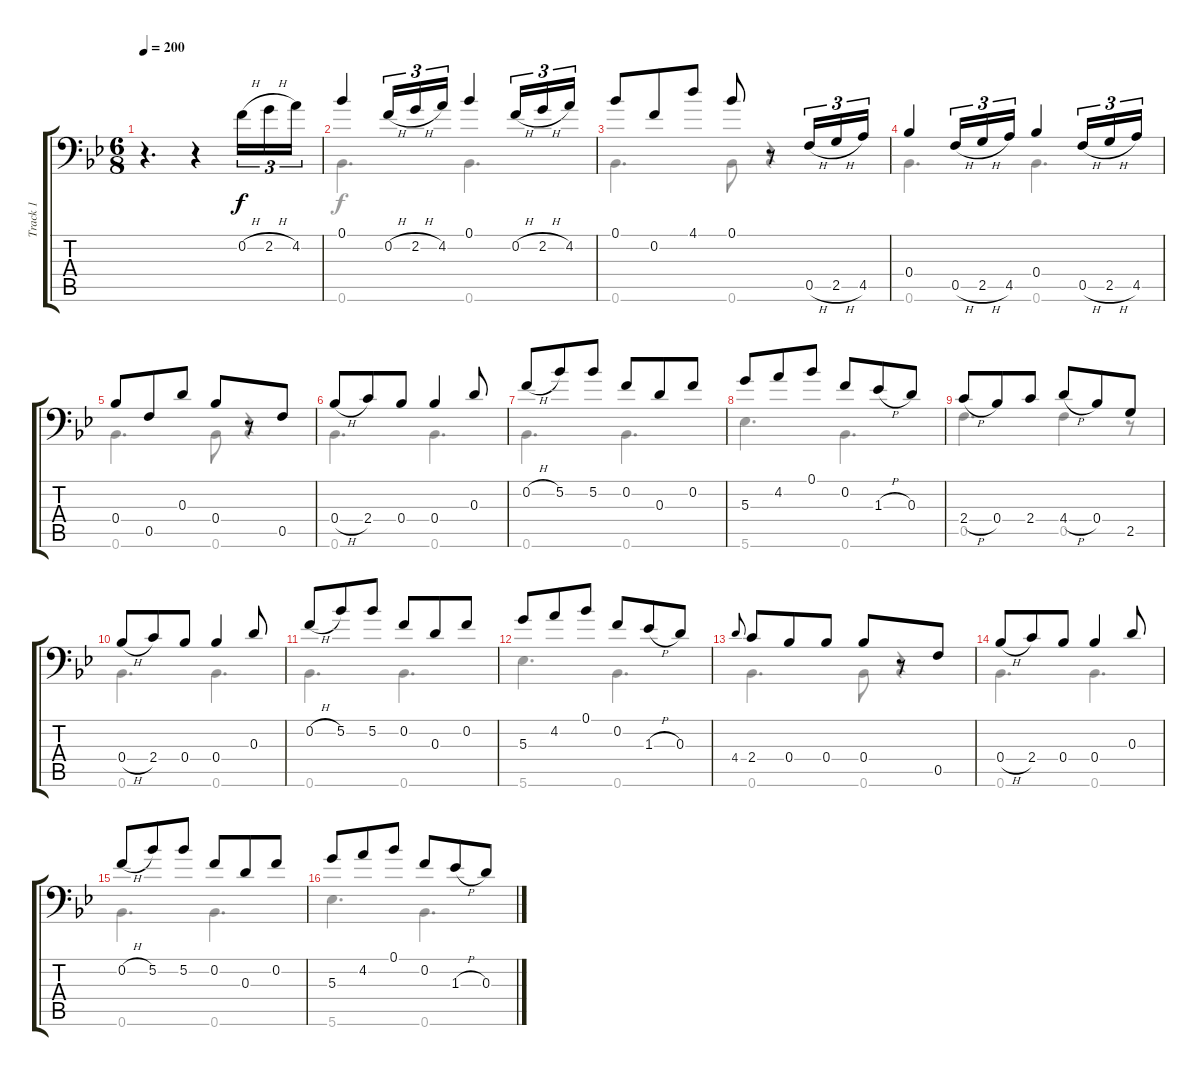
\track ("Track 1" "Track 1") {instrument acousticguitarsteel}
\staff {score tabs}
\tuning (Bb3 F3 D3 Bb2 F2 Bb1) {hide}
\voice
\ts (6 8)
\tempo 200
\clef f4
\ks bb
r.4{d dy f instrument acousticguitarsteel} r.4 0.2{h}.16{tu (3 2)} 2.2{h}.16{tu (3 2)} 4.2.16{tu (3 2)} |
0.1.4 0.2{h}.16{tu (3 2)} 2.2{h}.16{tu (3 2)} 4.2.16{tu (3 2)} 0.1.4 0.2{h}.16{tu (3 2)} 2.2{h}.16{tu (3 2)} 4.2.16{tu (3 2)} |
0.1.8 0.2.8 4.1.8 0.1.8 r.8 0.5{h}.16{tu (3 2)} 2.5{h}.16{tu (3 2)} 4.5.16{tu (3 2)} |
0.4.4 0.5{h}.16{tu (3 2)} 2.5{h}.16{tu (3 2)} 4.5.16{tu (3 2)} 0.4.4 0.5{h}.16{tu (3 2)} 2.5{h}.16{tu (3 2)} 4.5.16{tu (3 2)} |
0.4.8 0.5.8 0.3.8 0.4.8 r.8 0.5.8 |
0.4{h}.8 2.4.8 0.4.8 0.4.4 0.3.8 |
0.2{h}.8 5.2.8 5.2.8 0.2.8 0.3.8 0.2.8 |
5.3.8 4.2.8 0.1.8 0.2.8 1.3{h}.8 0.3.8 |
2.4{h}.8 0.4.8 2.4.8 4.4{h}.8 0.4.8 2.5.8 |
0.4{h}.8 2.4.8 0.4.8 0.4.4 0.3.8 |
0.2{h}.8 5.2.8 5.2.8 0.2.8 0.3.8 0.2.8 |
5.3.8 4.2.8 0.1.8 0.2.8 1.3{h}.8 0.3.8 |
4.4.8{gr onbeat} 2.4.8 0.4.8 0.4.8 0.4.8 r.8 0.5.8 |
0.4{h}.8 2.4.8 0.4.8 0.4.4 0.3.8 |
0.2{h}.8 5.2.8 5.2.8 0.2.8 0.3.8 0.2.8 |
5.3.8 4.2.8 0.1.8 0.2.8 1.3{h}.8 0.3.8
\voice
\clef f4
\ottava regular
\simile none
\ks bb
|
0.6.4{d} 0.6.4{d} |
0.6.4{d} 0.6.8 r.4 |
0.6.4{d} 0.6.4{d} |
0.6.4{d} 0.6.8 r.4 |
0.6.4{d} 0.6.4{d} |
0.6.4{d} 0.6.4{d} |
5.6.4{d} 0.6.4{d} |
0.5.4{d} 0.5.4 r.8 |
0.6.4{d} 0.6.4{d} |
0.6.4{d} 0.6.4{d} |
5.6.4{d} 0.6.4{d} |
0.6.4{d} 0.6.8 r.4 |
0.6.4{d} 0.6.4{d} |
0.6.4{d} 0.6.4{d} |
5.6.4{d} 0.6.4{d}
